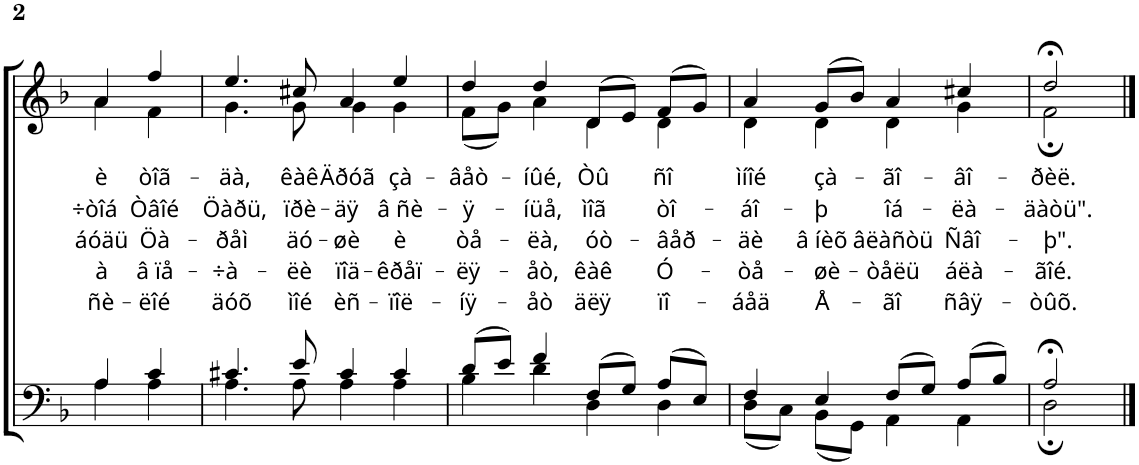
**kern	**kern	**text	**text	**text	**text	**text
*part2	*part1	*part1	*part1	*part1	*part1	*part1
*staff2	*staff1	*staff1	*staff1	*staff1	*staff1	*staff1
*I"Piano (2)	*I"Piano (2)	*	*	*	*	*
*I'Pno	*I'Pno	*	*	*	*	*
!!LO:PB:g=z
*clefF4	*clefG2	*	*	*	*	*
*k[b-]	*k[b-]	*	*	*	*	*
*d:	*d:	*	*	*	*	*
*M4/4	*M4/4	*	*	*	*	*
*met(c)	*met(c)	*	*	*	*	*
=16	=16	=16	=16	=16	=16	=16
*^	*	*	*	*	*	*
!	!	!	!LO:LY:b	!LO:LY:b	!LO:LY:b	!LO:LY:b	!LO:LY:b
*	*	*^	*	*	*	*	*
4A/	4A\	4a/	4a\	è	÷òîá	áóäü	à	ñè-
!	!	!	!	!LO:LY:b	!LO:LY:b	!LO:LY:b	!LO:LY:b	!LO:LY:b
4c/	4A\	4ff/	4f\	òîã-	Òâîé	Öà-	â ïå-	-ëîé
=17	=17	=17	=17	=17	=17	=17	=17	=17
!	!	!	!	!LO:LY:b	!LO:LY:b	!LO:LY:b	!LO:LY:b	!LO:LY:b
4.c#X/	4.A\	4.ee/	4.g\	-äà,	Öàðü,	-ðåì	-÷à-	äóõ
!	!	!	!	!LO:LY:b	!LO:LY:b	!LO:LY:b	!LO:LY:b	!LO:LY:b
8e/	8A\	8cc#X/	8g\	êàê	ïðè-	äó-	-ëè	ìîé
!	!	!	!	!LO:LY:b	!LO:LY:b	!LO:LY:b	!LO:LY:b	!LO:LY:b
4c#/	4A\	4a/	4g\	Äðóã	-äÿ	-øè	ïîä-	èñ-
!	!	!	!	!LO:LY:b	!LO:LY:b	!LO:LY:b	!LO:LY:b	!LO:LY:b
4c#/	4A\	4ee/	4g\	çà-	â ñè-	è	-êðåï-	-ïîë-
=18	=18	=18	=18	=18	=18	=18	=18	=18
!	!	!	!	!LO:LY:b	!LO:LY:b	!LO:LY:b	!LO:LY:b	!LO:LY:b
(8d/L	4B-\	4dd/	(8f\L	-âåò-	-ÿ-	òå-	-ëÿ-	-íÿ-
8e/J)	.	.	8g\J)	.	.	.	.	.
!	!	!	!	!LO:LY:b	!LO:LY:b	!LO:LY:b	!LO:LY:b	!LO:LY:b
4f/	4d\	4dd/	4a\	-íûé,	-íüå,	-ëà,	-åò,	-åò
!	!	!	!	!LO:LY:b	!LO:LY:b	!LO:LY:b	!LO:LY:b	!LO:LY:b
(8F/L	4D\	(8d/L	4d\	Òû	ìîã	óò-	êàê	äëÿ
8G/J)	.	8e/J)	.	.	.	.	.	.
!	!	!	!	!LO:LY:b	!LO:LY:b	!LO:LY:b	!LO:LY:b	!LO:LY:b
(8A/L	4D\	(8f/L	4d\	ñî	òî-	-âåð-	Ó-	ïî-
8E/J)	.	8g/J)	.	.	.	.	.	.
=19	=19	=19	=19	=19	=19	=19	=19	=19
!	!	!	!	!LO:LY:b	!LO:LY:b	!LO:LY:b	!LO:LY:b	!LO:LY:b
4F/	(8D\L	4a/	4d\	ìíîé	-áî-	-äè	-òå-	-áåä
.	8C\J)	.	.	.	.	.	.	.
!	!	!	!	!LO:LY:b	!LO:LY:b	!LO:LY:b	!LO:LY:b	!LO:LY:b
4E/	(8BB-\L	(8g/L	4d\	çà-	-þ	â íèõ	-øè-	Å-
.	8GG\J)	8b-/J)	.	.	.	.	.	.
!	!	!	!	!LO:LY:b	!LO:LY:b	!LO:LY:b	!LO:LY:b	!LO:LY:b
(8F/L	4AA\	4a/	4d\	-ãî-	îá-	âëàñòü	-òåëü	-ãî
8G/J)	.	.	.	.	.	.	.	.
!	!	!	!	!LO:LY:b	!LO:LY:b	!LO:LY:b	!LO:LY:b	!LO:LY:b
(8A/L	4AA\	4cc#X/	4g\	-âî-	-ëà-	Ñâî-	áëà-	ñâÿ-
8B-/J)	.	.	.	.	.	.	.	.
=20	=20	=20	=20	=20	=20	=20	=20	=20
!	!	!	!	!LO:LY:b	!LO:LY:b	!LO:LY:b	!LO:LY:b	!LO:LY:b
2A;</	2D;\	2dd;</	2f;\	-ðèë.	-äàòü".	-þ".	-ãîé.	-òûõ.
*v	*v	*	*	*	*	*	*	*
*	*v	*v	*	*	*	*	*
==	==	==	==	==	==	==
*-	*-	*-	*-	*-	*-	*-
